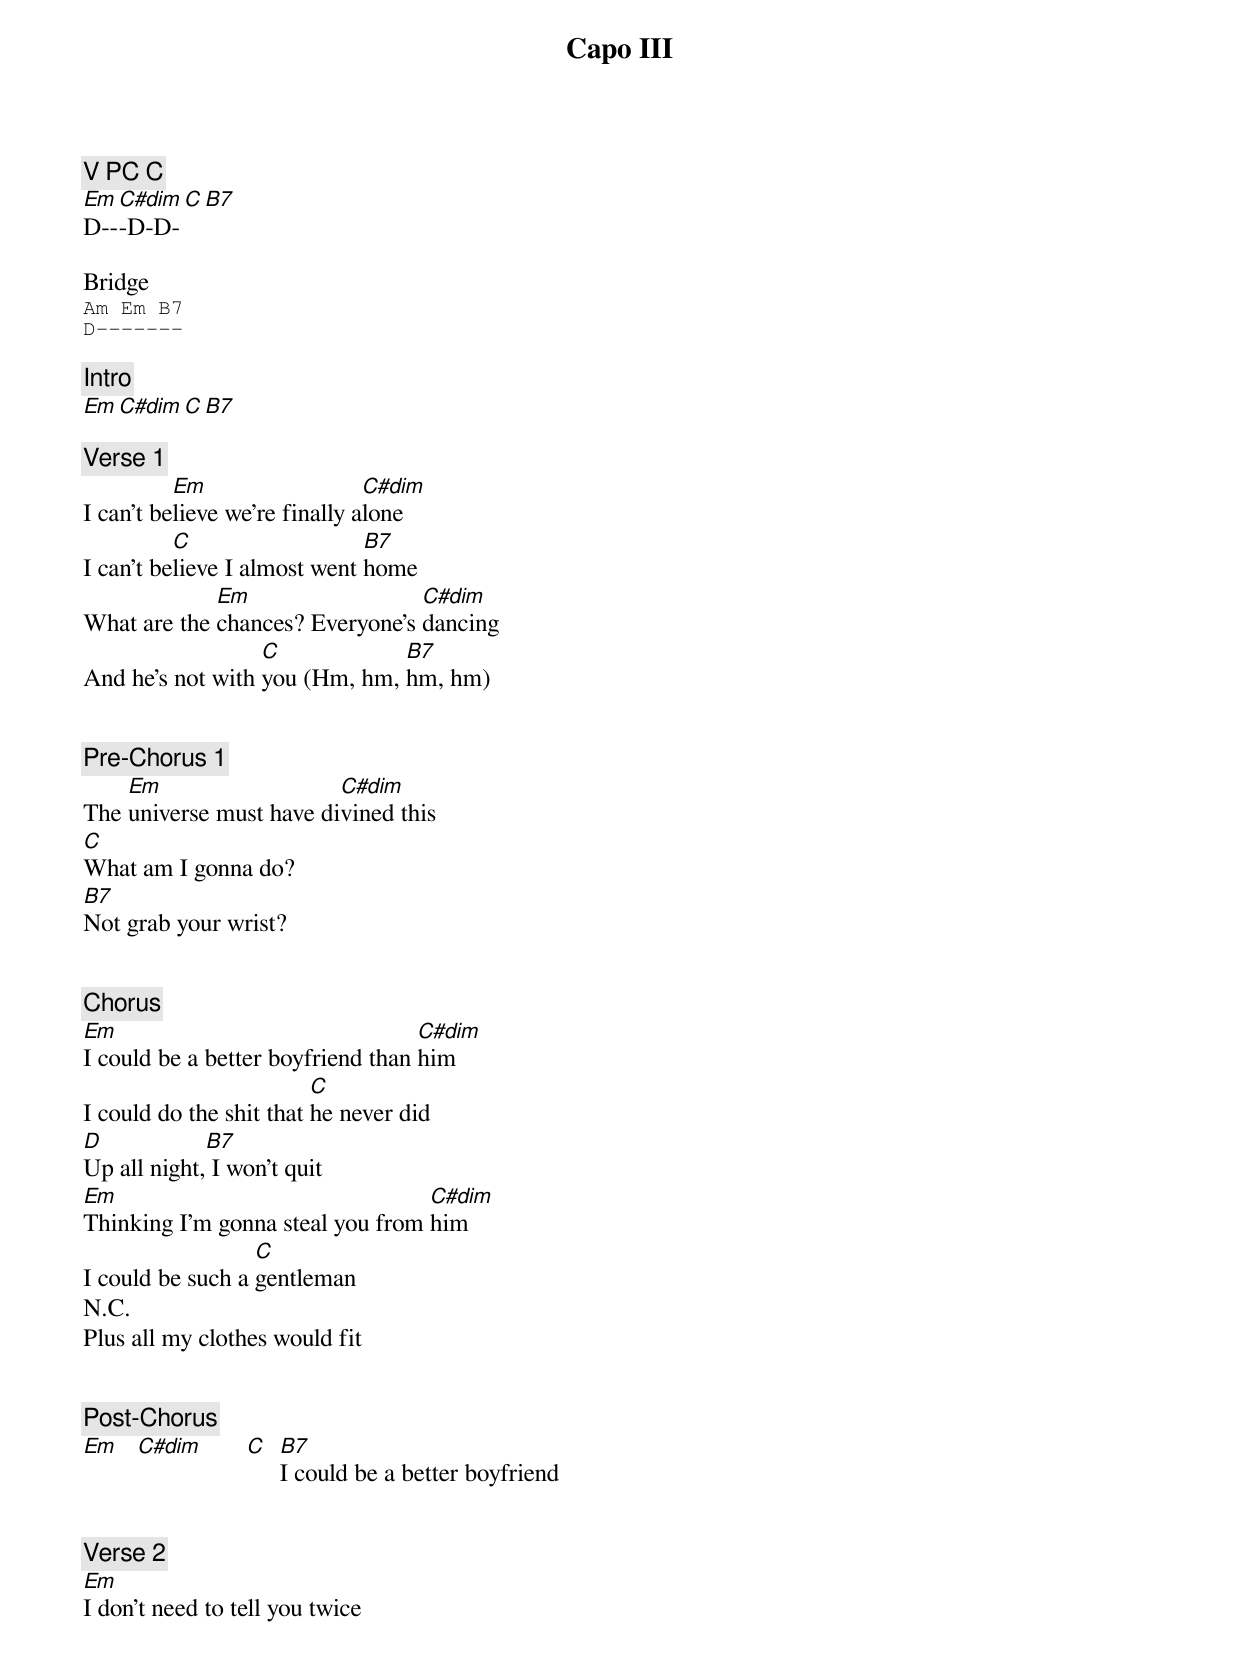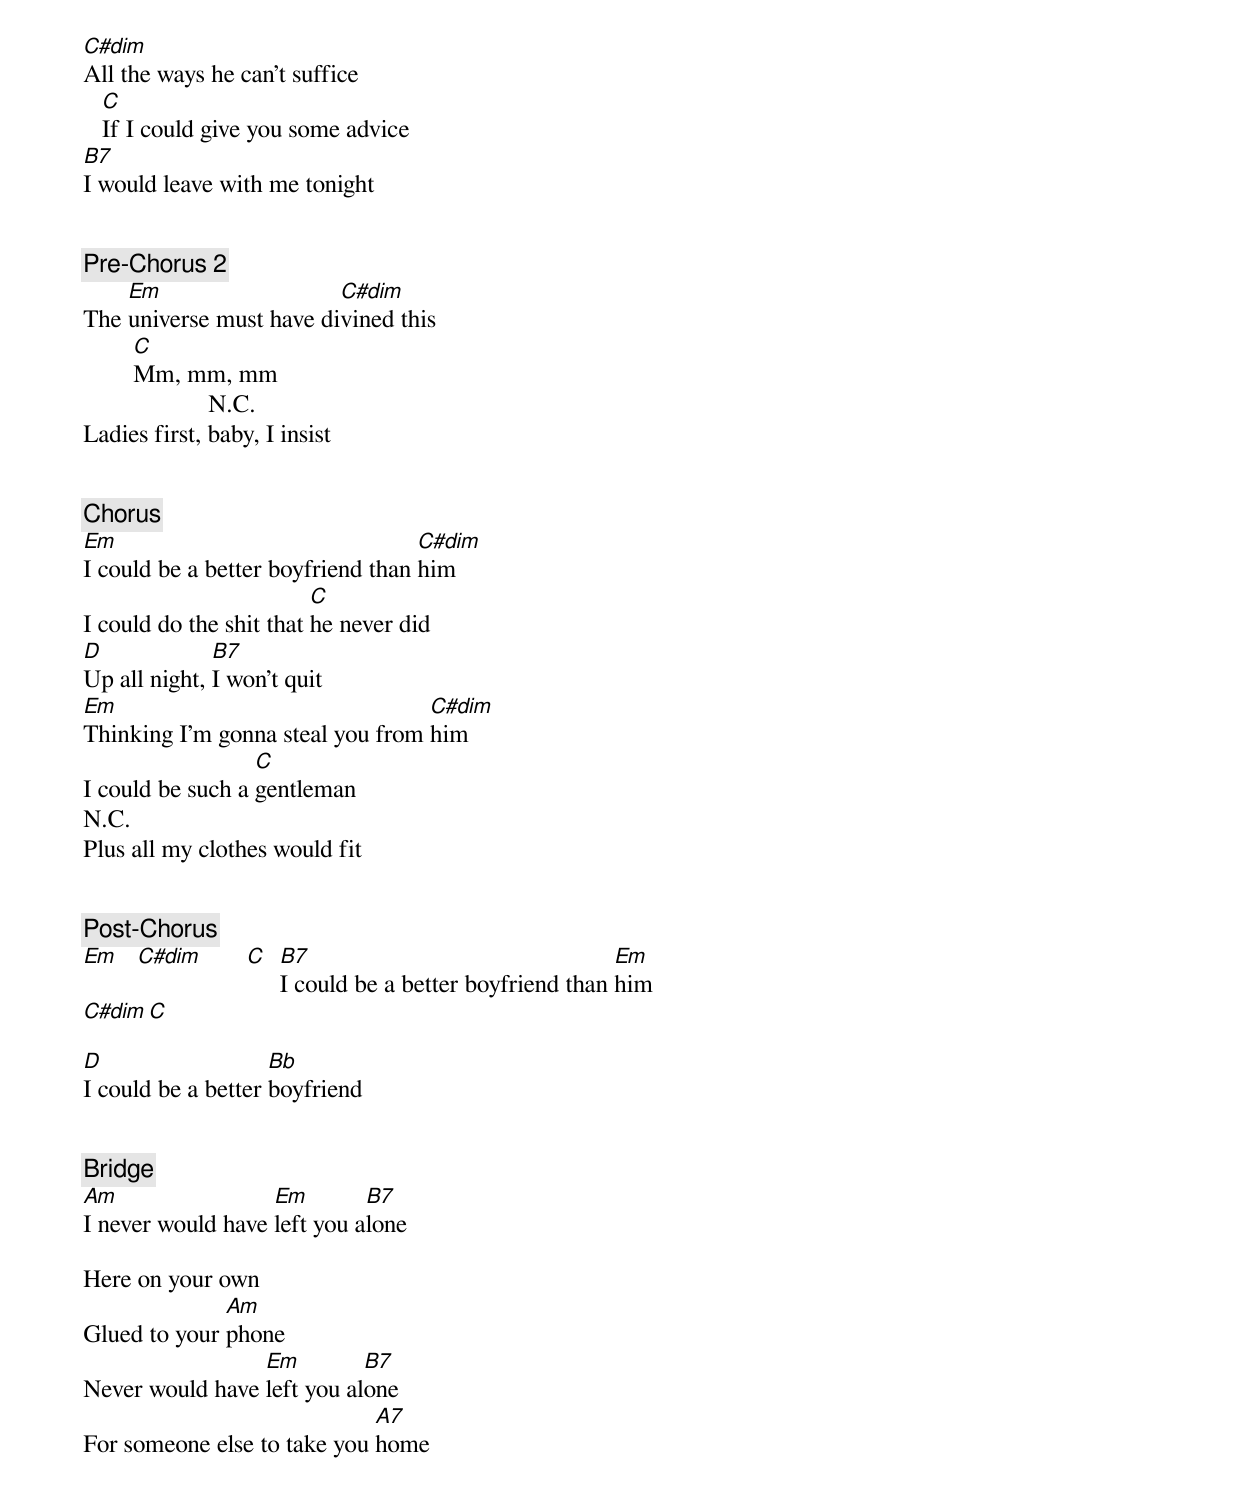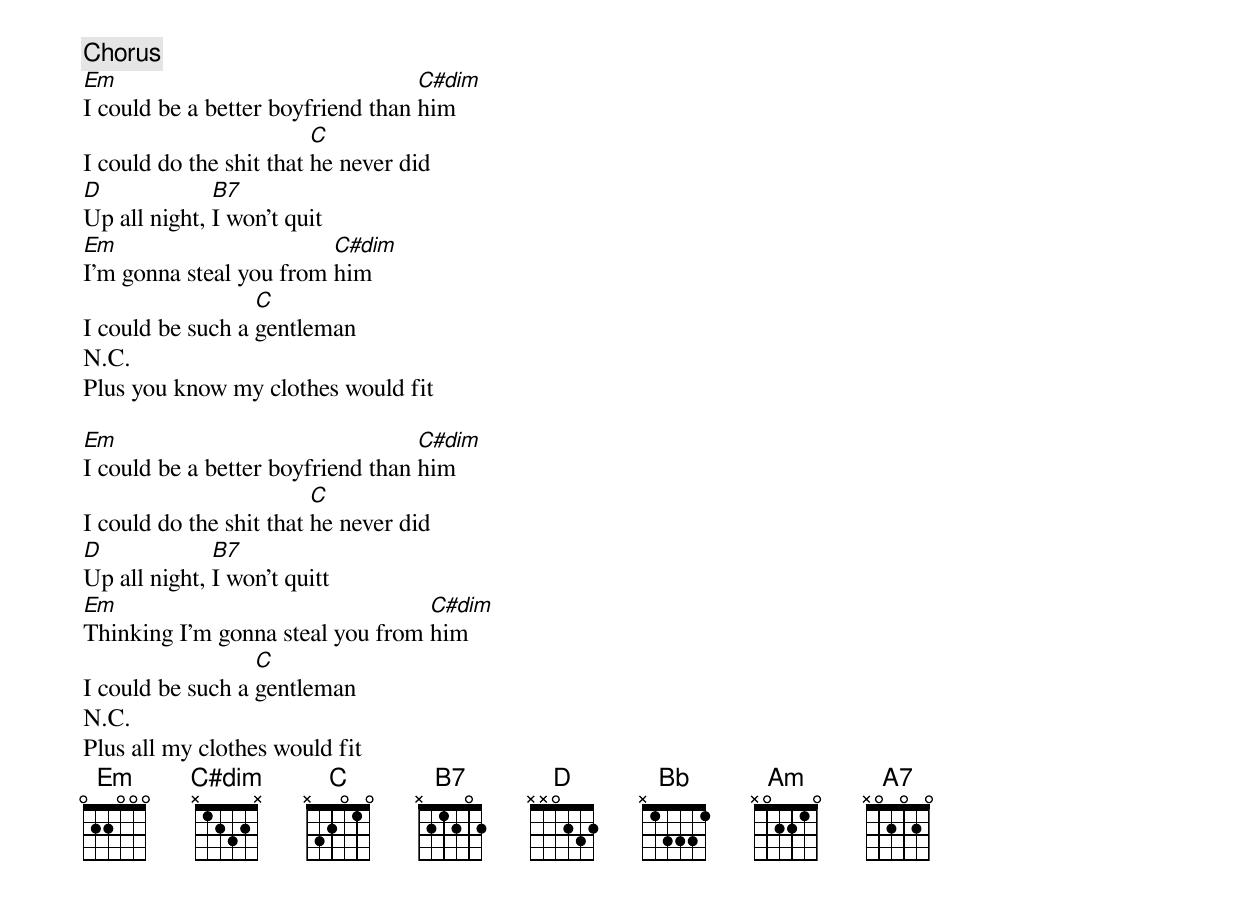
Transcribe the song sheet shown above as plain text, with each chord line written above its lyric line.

Capo III
Em    022000
Am    X02210
C     X32010
B7    X21202
C#dim X1232X

V PC C
Em C#dim C B7
D---D-D-

Bridge
Am Em B7
D-------

[Intro]
Em C#dim C  B7

[Verse 1]
          Em                   C#dim
I can't believe we're finally alone
          C                   B7
I can't believe I almost went home
             Em                  C#dim
What are the chances? Everyone's dancing
                  C            B7
And he's not with you (Hm, hm, hm, hm)


[Pre-Chorus 1]
    Em                   C#dim
The universe must have divined this
C
What am I gonna do?
B7
Not grab your wrist?


[Chorus]
Em                                 C#dim
I could be a better boyfriend than him
                         C
I could do the shit that he never did
D            B7
Up all night, I won't quit
Em                                C#dim
Thinking I'm gonna steal you from him
                  C
I could be such a gentleman
N.C.
Plus all my clothes would fit


[Post-Chorus]
Em C#dim  C B7
            I could be a better boyfriend


[Verse 2]
Em
I don't need to tell you twice
C#dim
All the ways hе can't suffice
   C
   If I could give you some advicе
B7
I would leave with me tonight


[Pre-Chorus 2]
    Em                   C#dim
The universe must have divined this
        C
        Mm, mm, mm
                    N.C.
Ladies first, baby, I insist


[Chorus]
Em                                 C#dim
I could be a better boyfriend than him
                         C
I could do the shit that he never did
D             B7
Up all night, I won't quit
Em                                C#dim
Thinking I'm gonna steal you from him
                  C
I could be such a gentleman
N.C.
Plus all my clothes would fit


[Post-Chorus]
Em C#dim  C B7                                 Em
            I could be a better boyfriend than him
C#dim C

D                   Bb
I could be a better boyfriend


[Bridge]
Am                 Em        B7
I never would have left you alone

Here on your own
              Am
Glued to your phone
                 Em         B7
Never would have left you alone
                             A7
For someone else to take you home


[Chorus]
Em                                 C#dim
I could be a better boyfriend than him
                         C
I could do the shit that he never did
D             B7
Up all night, I won't quit
Em                       C#dim
I'm gonna steal you from him
                  C
I could be such a gentleman
N.C.
Plus you know my clothes would fit

Em                                 C#dim
I could be a better boyfriend than him
                         C
I could do the shit that he never did
D             B7
Up all night, I won't quitt
Em                                C#dim
Thinking I'm gonna steal you from him
                  C
I could be such a gentleman
N.C.
Plus all my clothes would fit
